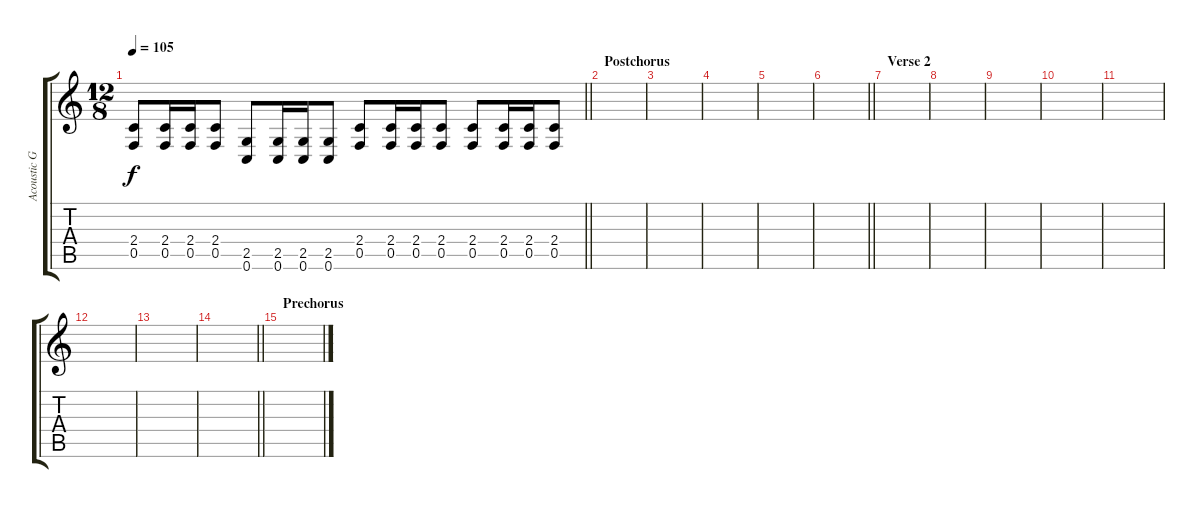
\track ("Acoustic Guitar" "Acoustic G") {instrument acousticguitarsteel}
\staff {score tabs}
\tuning (C4 G3 Eb3 Bb2 F2 C2) {hide}
\ts (12 8)
\tempo 105
\clef g2
\barLineRight lightlight
\ks c
(2.4 0.5).8{dy f} (2.4 0.5).16 (2.4 0.5).16 (2.4 0.5).8 (2.5 0.6).8 (2.5 0.6).16 (2.5 0.6).16 (2.5 0.6).8 (2.4 0.5).8 (2.4 0.5).16 (2.4 0.5).16 (2.4 0.5).8 (2.4 0.5).8 (2.4 0.5).16 (2.4 0.5).16 (2.4 0.5).8 |
\section ("" "Postchorus")
|
|
|
|
\barLineRight lightlight
|
\section ("" "Verse 2")
|
|
|
|
|
|
|
\barLineRight lightlight
|
\section ("" "Prechorus")
